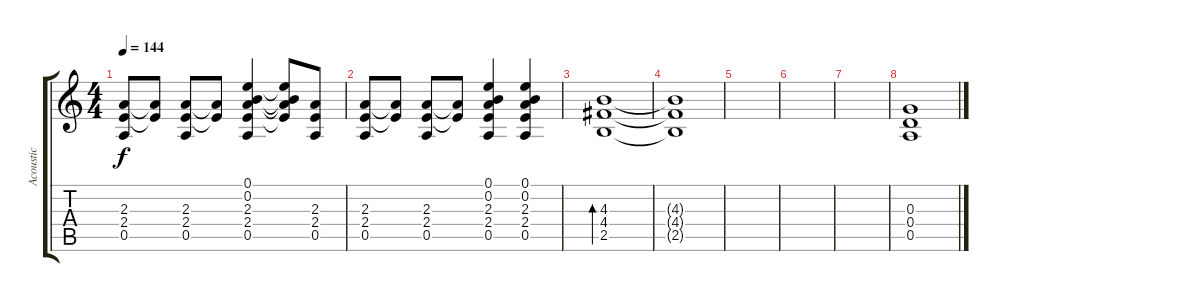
\track ("Acoustic" "Acoustic") {instrument acousticguitarsteel}
\staff {score tabs}
\tuning (E4 B3 G3 D3 A2 E2) {hide}
\ts (4 4)
\tempo 144
\clef g2
\ks c
(2.3 2.4 0.5).8{dy f} (2.3{t} 2.4{t}).8 (2.3 2.4 0.5).8 (2.3{t} 2.4{t}).8 (0.1 0.2 2.3 2.4 0.5).4 (0.1{t} 0.2{t} 2.3{t} 2.4{t}).8 (2.3 2.4 0.5).8 |
(2.3 2.4 0.5).8 (2.3{t} 2.4{t}).8 (2.3 2.4 0.5).8 (2.3{t} 2.4{t}).8 (0.1 0.2 2.3 2.4 0.5).4 (0.1 0.2 2.3 2.4 0.5).4 |
(4.3 4.4 2.5).1{bd 30} |
(4.3{t} 4.4{t} 2.5{t}).1 |
|
|
|
(0.3 0.4 0.5).1
